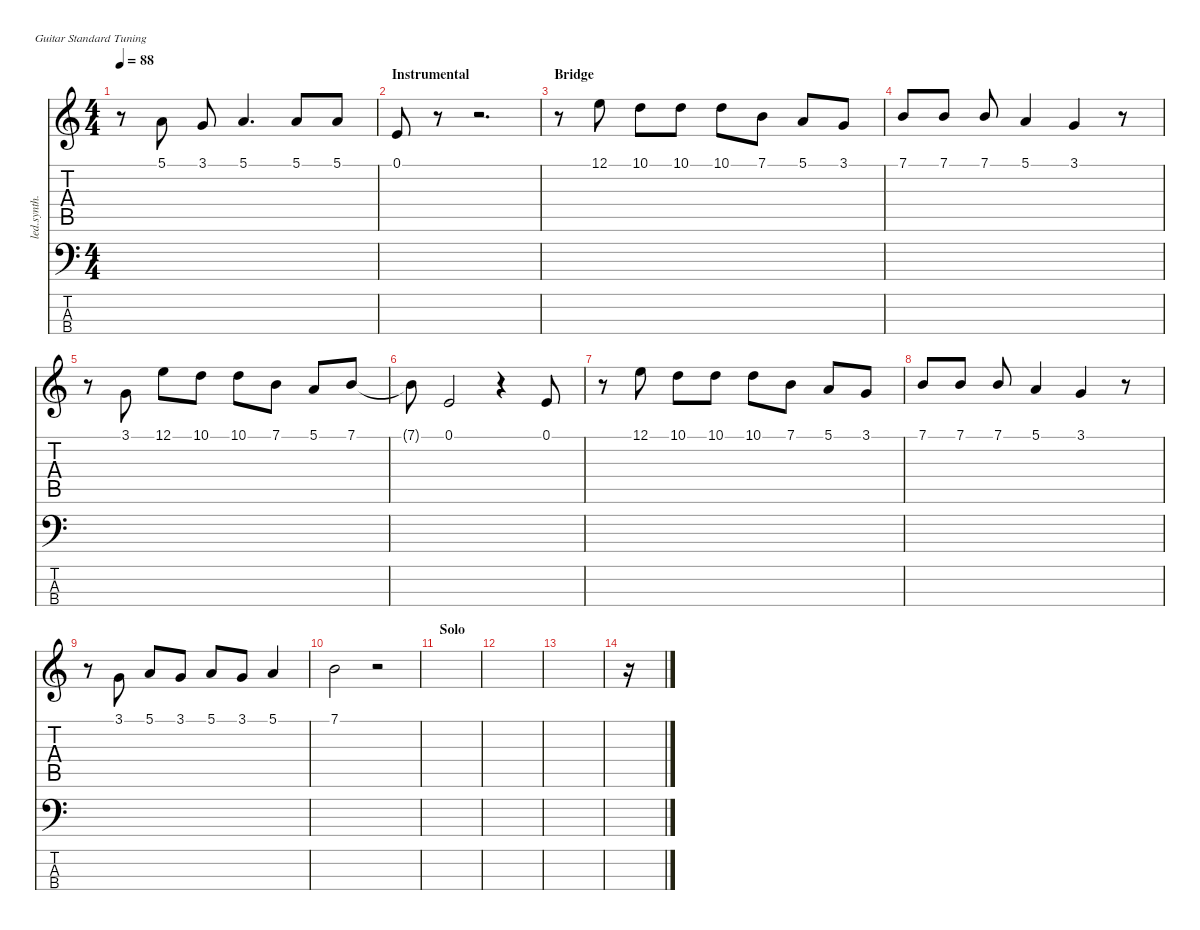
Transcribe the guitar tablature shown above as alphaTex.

\defaultSystemsLayout 4
\hideDynamics
\bracketExtendMode nobrackets
\otherSystemsTrackNameOrientation horizontal
\track ("Vocal" "led.synth.") {instrument lead6voice}
\staff {score tabs}
\tuning (E4 B3 G3 D3 A2 E2)
\ts (4 4)
\tempo 88
\clef g2
\ks c
r.8{dy mf beam Down} 5.1.8{beam Up} 3.1.8{beam Up} 5.1.4{d beam Up} 5.1.8{beam Up} 5.1.8{beam Up} |
\section ("" "Instrumental")
0.1.8{beam Up} r.8{beam Up} r.2{d beam Up} |
\section ("" "Bridge")
r.8{beam Down} 12.1.8{beam Down} 10.1.8{beam Down} 10.1.8{beam Down} 10.1.8{beam Down} 7.1.8{beam Down} 5.1.8{beam Up} 3.1.8{beam Up} |
7.1.8{beam Up} 7.1.8{beam Up} 7.1.8{beam Up} 5.1.4{beam Up} 3.1.4{beam Up} r.8{beam Up} |
r.8{beam Down} 3.1.8{beam Up} 12.1.8{beam Down} 10.1.8{beam Down} 10.1.8{beam Down} 7.1.8{beam Down} 5.1.8{beam Up} 7.1.8{beam Up} |
7.1{t}.8{beam Down} 0.1.2{beam Up} r.4{beam Up} 0.1.8{beam Up} |
r.8{beam Down} 12.1.8{beam Down} 10.1.8{beam Down} 10.1.8{beam Down} 10.1.8{beam Down} 7.1.8{beam Down} 5.1.8{beam Up} 3.1.8{beam Up} |
7.1.8{beam Up} 7.1.8{beam Up} 7.1.8{beam Up} 5.1.4{beam Up} 3.1.4{beam Up} r.8{beam Up} |
r.8{beam Down} 3.1.8{beam Up} 5.1.8{beam Up} 3.1.8{beam Up} 5.1.8{beam Up} 3.1.8{beam Up} 5.1.4{beam Up} |
7.1.2{beam Down} r.2{beam Down} |
\section ("" "Solo")
|
|
|
r.16{beam Down} |
|
\staff {score tabs}
\tuning (G2 D2 A1 E1)
\clef f4
\ottava regular
\simile none
\ks c
|
|
|
|
|
|
|
|
|
|
|
|
|
|
|
